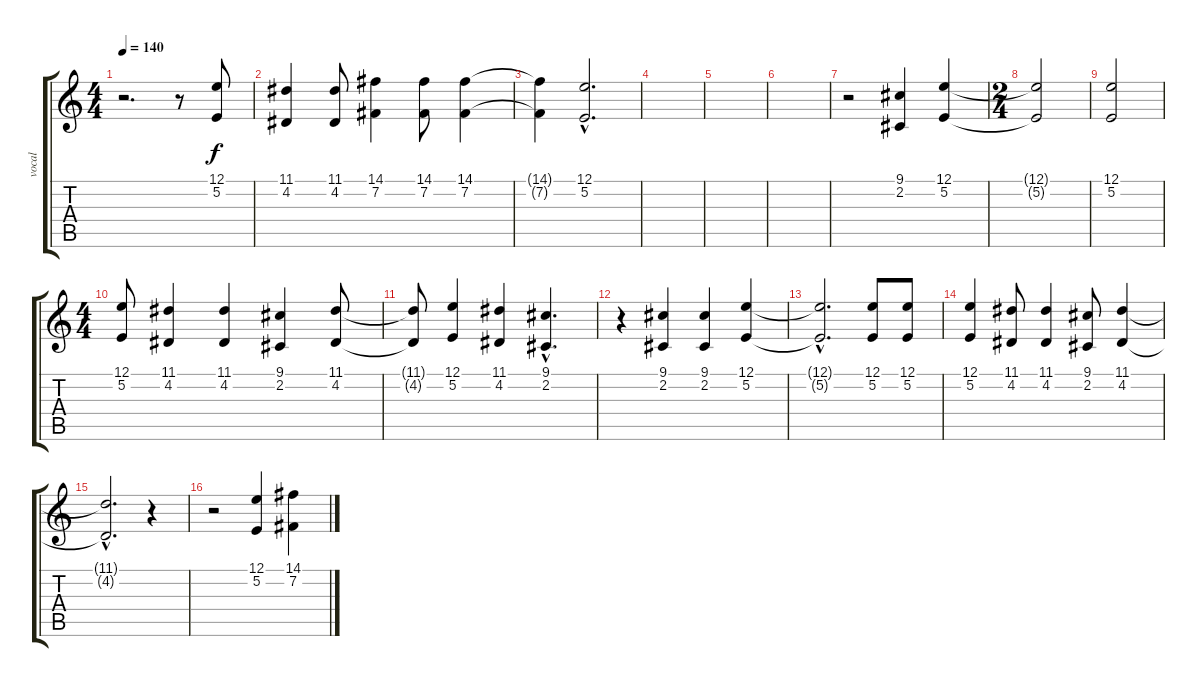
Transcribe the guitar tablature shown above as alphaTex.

\track ("vocal" "vocal") {instrument violin}
\staff {score tabs}
\tuning (E4 B3 G3 D3 A2 E2) {hide}
\ts (4 4)
\tempo 140
\clef g2
\ks c
r.2{d dy f} r.8 (12.1 5.2).8 |
(11.1 4.2).4 (11.1 4.2).8 (14.1 7.2).4 (14.1 7.2).8 (14.1 7.2).4 |
(14.1{t} 7.2{t}).4 (12.1{hac} 5.2{hac}).2{d} |
|
|
|
r.2 (9.1 2.2).4 (12.1 5.2).4 |
\ts (2 4)
(12.1{t} 5.2{t}).2 |
(12.1 5.2).2 |
\ts (4 4)
(12.1 5.2).8 (11.1 4.2).4 (11.1 4.2).4 (9.1 2.2).4 (11.1 4.2).8 |
(11.1{t} 4.2{t}).8 (12.1 5.2).4 (11.1 4.2).4 (9.1{hac} 2.2{hac}).4{d} |
r.4 (9.1 2.2).4 (9.1 2.2).4 (12.1 5.2).4 |
(12.1{hac t} 5.2{hac t}).2{d} (12.1 5.2).8 (12.1 5.2).8 |
(12.1 5.2).4 (11.1 4.2).8 (11.1 4.2).4 (9.1 2.2).8 (11.1 4.2).4 |
(11.1{hac t} 4.2{hac t}).2{d} r.4 |
r.2 (12.1 5.2).4{instrument violin} (14.1 7.2).4
